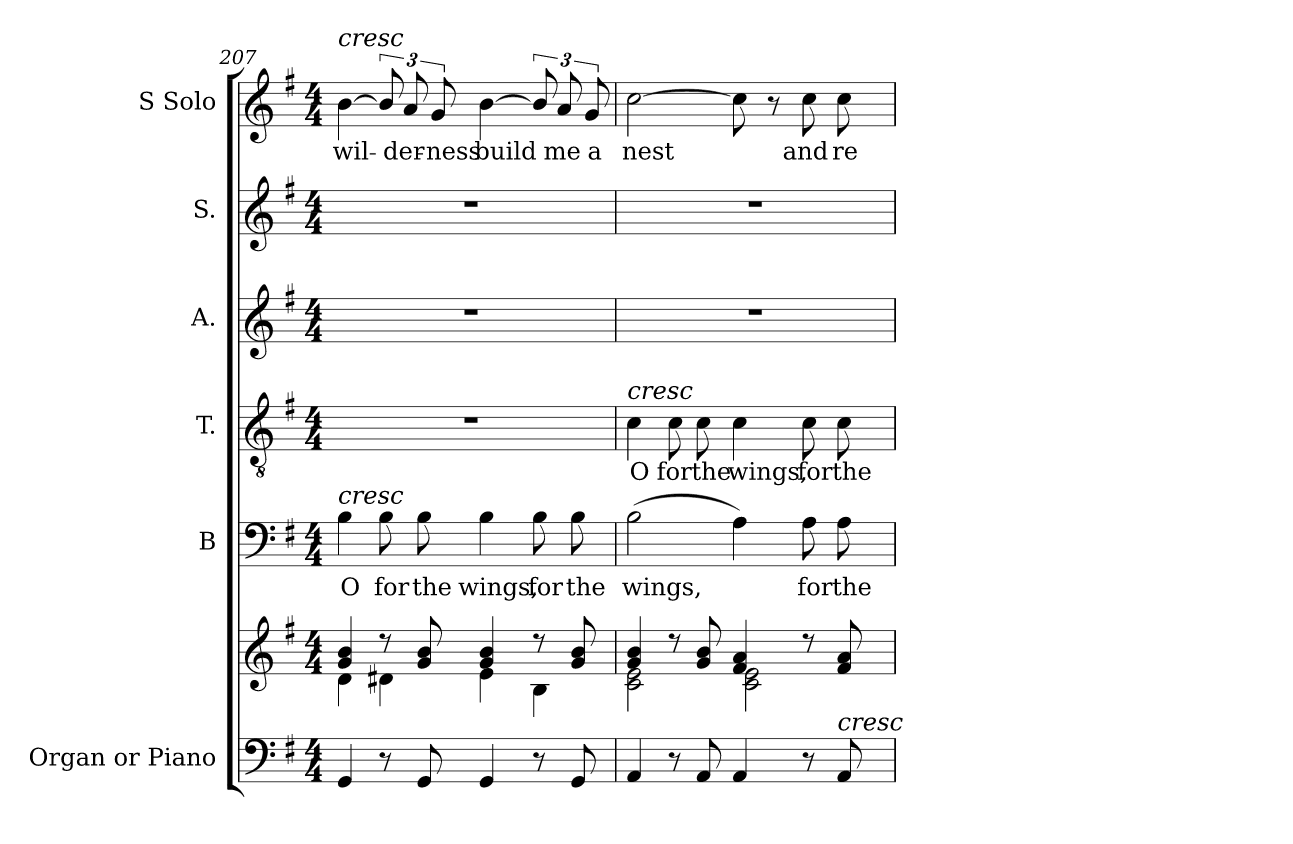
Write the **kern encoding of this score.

**kern	**kern	**kern	**text	**kern	**text	**kern	**kern	**kern	**text
*part6	*part6	*part5	*part5	*part4	*part4	*part3	*part2	*part1	*part1
*staff7	*staff6	*staff5	*staff5	*staff4	*staff4	*staff3	*staff2	*staff1	*staff1
*I"Organ or  Piano	*	*I"B	*	*I"T.	*	*I"A.	*I"S.	*I"S    Solo	*
*	*	*I'B.	*	*I'T.	*	*I'A.	*I'S.	*I'S.	*
*clefF4	*clefG2	*clefF4	*	*clefGv2	*	*clefG2	*clefG2	*clefG2	*
*	*	*	*	*ITrd7c12	*	*	*	*	*
*k[f#]	*k[f#]	*k[f#]	*	*k[f#]	*	*k[f#]	*k[f#]	*k[f#]	*
*G:	*G:	*G:	*	*G:	*	*G:	*G:	*G:	*
*M4/4	*M4/4	*M4/4	*	*M4/4	*	*M4/4	*M4/4	*M4/4	*
=207	=207	=207	=207	=207	=207	=207	=207	=207	=207
*	*^	*	*	*	*	*	*	*	*
!	!	!	!	!	!	!	!	!	!LO:TX:a:i:t=cresc	!
!	!	!	!LO:TX:a:i:t=cresc	!	!	!	!	!	!	!
4GG/	4g/ 4b/	4d\	4B\	O	1r	.	1r	1r	[4b\	wil-
8r	8r	4d#X\	8B\	for	.	.	.	.	12b/]	.
.	.	.	.	.	.	.	.	.	12a/	-der-
8GG/	8g/ 8b/	.	8B\	the	.	.	.	.	.	.
.	.	.	.	.	.	.	.	.	12g/	-ness
4GG/	4g/ 4b/	4e\	4B\	wings,	.	.	.	.	[4b\	build
8r	8r	4B\	8B\	for	.	.	.	.	12b/]	.
.	.	.	.	.	.	.	.	.	12a/	me
8GG/	8g/ 8b/	.	8B\	the	.	.	.	.	.	.
.	.	.	.	.	.	.	.	.	12g/	a
!!LO:PB:g=z
=208	=208	=208	=208	=208	=208	=208	=208	=208	=208	=208
!	!	!	!	!	!LO:TX:a:i:t=cresc	!	!	!	!	!
4AA/	4g/ 4b/	2c\ 2e\	(2B\	wings,	4C\	O	1r	1r	[2cc\	nest
8r	8r	.	.	.	8C\	for	.	.	.	.
8AA/	8g/ 8b/	.	.	.	8C\	the	.	.	.	.
4AA/	4f#/ 4a/	2c\ 2e\	4A\)	.	4C\	wings,	.	.	8cc\]	.
.	.	.	.	.	.	.	.	.	8r	.
8r	8r	.	8A\	for	8C\	for	.	.	8cc\	and
!LO:TX:a:i:t=cresc	!	!	!	!	!	!	!	!	!	!
8AA/	8f#/ 8a/	.	8A\	the	8C\	the	.	.	8cc\	re-
*	*v	*v	*	*	*	*	*	*	*	*
=	=	=	=	=	=	=	=	=	=
*-	*-	*-	*-	*-	*-	*-	*-	*-	*-
